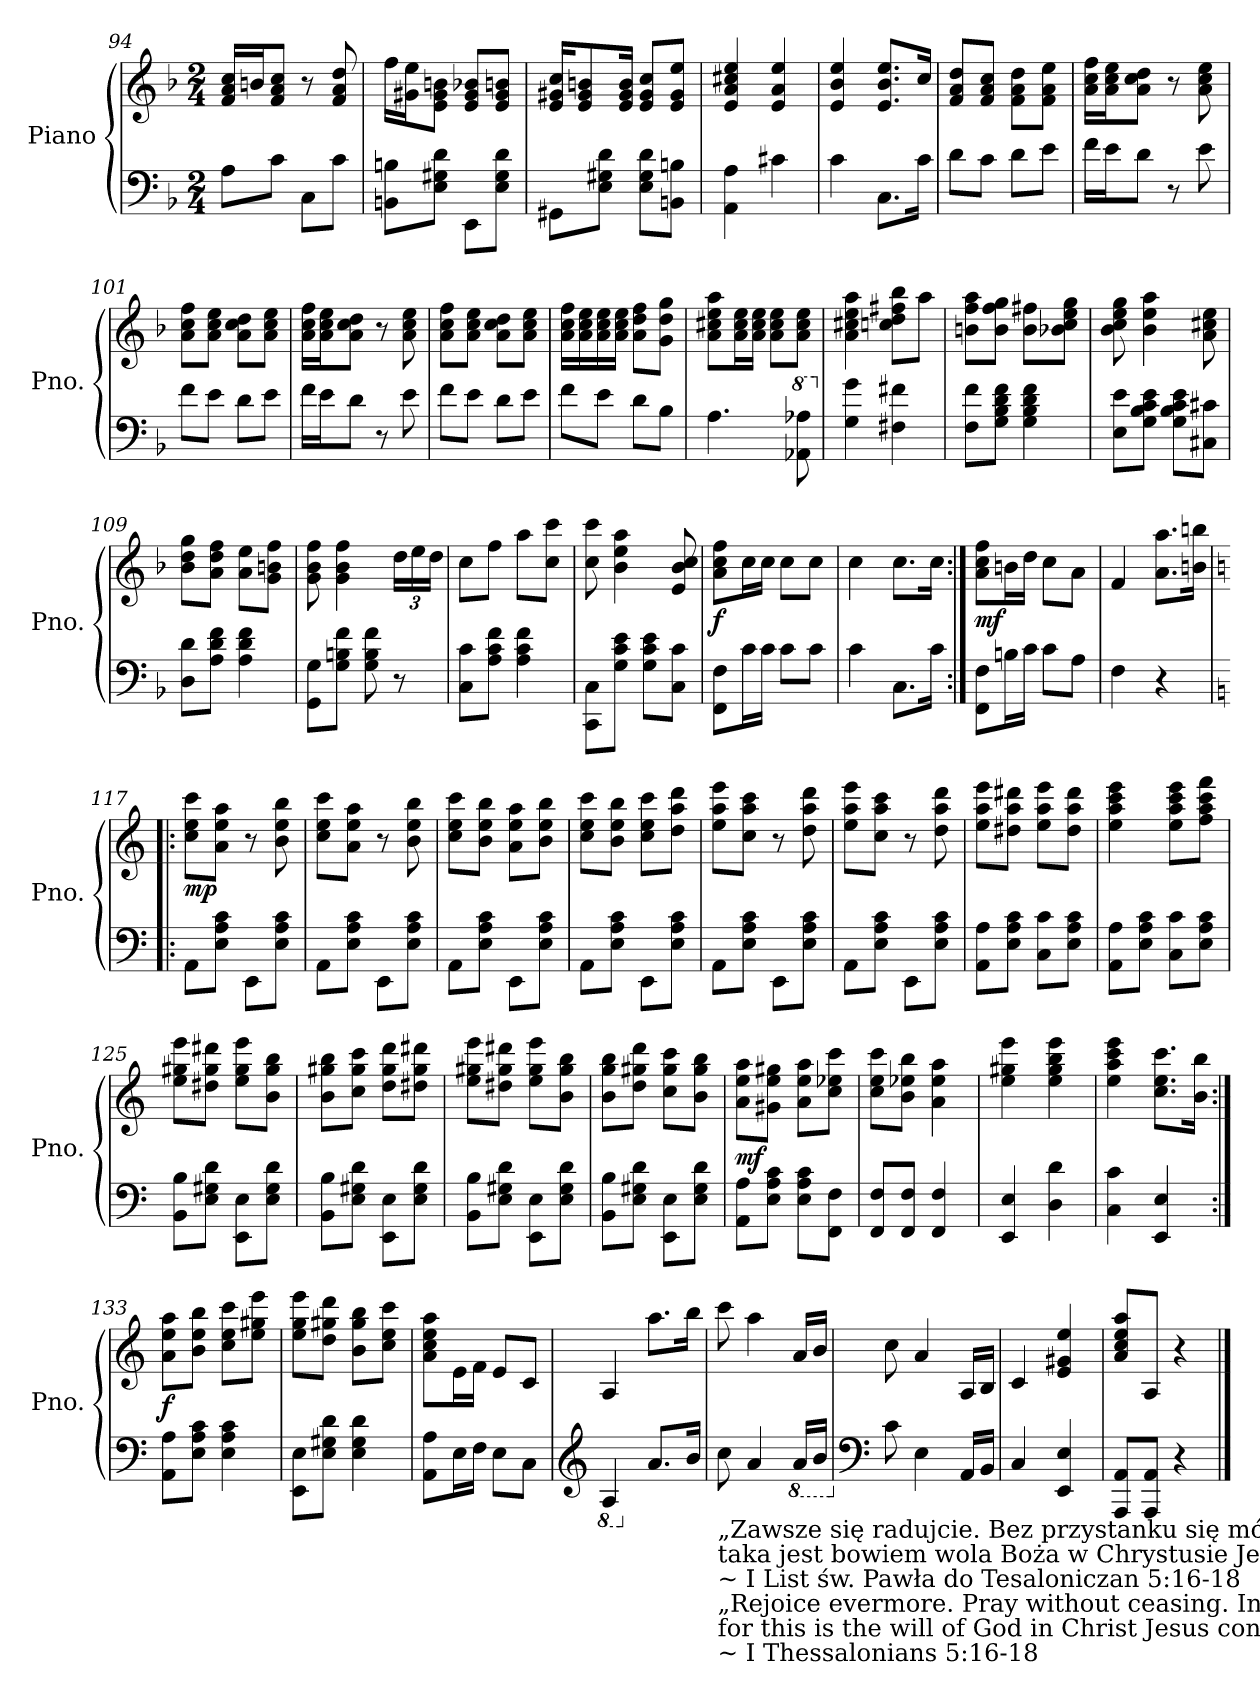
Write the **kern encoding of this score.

**kern	**kern	**dynam
*part1	*part1	*part1
*staff2	*staff1	*staff1/2
*I"Piano	*	*
*I'Pno.	*	*
*clefF4	*clefG2	*
*k[b-]	*k[b-]	*
*M2/4	*M2/4	*
=94	=94	=94
8A\L	16f/ 16a/ 16cc/LL	.
.	16bn/J	.
8c\J	8f/ 8a/ 8cc/J	.
8C\L	8r	.
8c\J	8f/ 8a/ 8dd/	.
=95	=95	=95
8BBn\ 8Bn\L	16ff\LL	.
.	16g#X\ 16ee\J	.
8E\ 8G#X\ 8d\J	8e\ 8g#\ 8bn\J	.
8EE\L	8e/ 8g#/ 8b-X/L	.
8E\ 8G#\ 8d\J	8e/ 8g#/ 8bn/J	.
!!LO:LB:g=z
=96	=96	=96
8GG#X\L	16e/ 16g#X/ 16cc/KL	.
.	8e/ 8g#/ 8bn/	.
8E\ 8G#X\ 8d\J	.	.
.	16e/ 16g#/ 16b/Jk	.
8E\ 8G#\ 8d\L	8e/ 8g#/ 8cc/L	.
8BBn\ 8Bn\J	8e/ 8g#/ 8ee/J	.
=97	=97	=97
4AA\ 4A\	4e/ 4a/ 4cc#X/ 4ee/	.
4c#X\	4e/ 4a/ 4ee/	.
=98	=98	=98
4c\	4e/ 4b-/ 4ee/	.
8.C\L	8.e/ 8.b-/ 8.ee/L	.
16c\Jk	16cc/Jk	.
=99	=99	=99
8d\L	8f/ 8a/ 8dd/L	.
8c\J	8f/ 8a/ 8cc/J	.
8d\L	8f\ 8a\ 8dd\L	.
8e\J	8f\ 8a\ 8ee\J	.
=100	=100	=100
16f\LL	16a\ 16cc\ 16ff\LL	.
16e\J	16a\ 16cc\ 16ee\J	.
8d\J	8a\ 8cc\ 8dd\J	.
8r	8r	.
8e\	8a\ 8cc\ 8ee\	.
=101	=101	=101
8f\L	8a\ 8cc\ 8ff\L	.
8e\J	8a\ 8cc\ 8ee\J	.
8d\L	8a\ 8cc\ 8dd\L	.
8e\J	8a\ 8cc\ 8ee\J	.
=102	=102	=102
16f\LL	16a\ 16cc\ 16ff\LL	.
16e\J	16a\ 16cc\ 16ee\J	.
8d\J	8a\ 8cc\ 8dd\J	.
8r	8r	.
8e\	8a\ 8cc\ 8ee\	.
=103	=103	=103
8f\L	8a\ 8cc\ 8ff\L	.
8e\J	8a\ 8cc\ 8ee\J	.
8d\L	8a\ 8cc\ 8dd\L	.
8e\J	8a\ 8cc\ 8ee\J	.
!!LO:LB:g=z
=104	=104	=104
8f\L	16a\ 16cc\ 16ff\LL	.
.	16a\ 16cc\ 16ee\	.
8e\J	16a\ 16cc\ 16ee\	.
.	16a\ 16cc\ 16ee\JJ	.
8d\L	8a\ 8dd\ 8ff\L	.
8B-\J	8g\ 8dd\ 8gg\J	.
=105	=105	=105
4.A\	8a\ 8cc#X\ 8ee\ 8aa\L	.
.	16a\ 16cc#\ 16ee\L	.
.	16a\ 16cc#\ 16ee\JJ	.
.	8a\ 8cc#\ 8ee\L	.
*8va	*	*
8A-X\ 8a-X\	8a\ 8cc#\ 8ee\J	.
=106	=106	=106
*X8va	*	*
4G\ 4g\	4a\ 4cc#X\ 4ee\ 4aa\	.
4F#X\ 4f#X\	8ccn\ 8dd\ 8ff#X\ 8bb-\L	.
.	8aa\J	.
=107	=107	=107
8F\ 8f\L	8bn\ 8ff\ 8aa\L	.
8G\ 8B-\ 8d\ 8f\J	8b\ 8ff\ 8gg\J	.
4G\ 4B-\ 4d\ 4f\	8b\ 8ff#X\L	.
.	8b-X\ 8cc\ 8ee\ 8gg\J	.
=108	=108	=108
8E\ 8e\L	8b-\ 8cc\ 8ee\ 8gg\	.
8G\ 8B-\ 8c\ 8e\J	4b-\ 4ee\ 4aa\	.
8G\ 8B-\ 8c\ 8e\L	.	.
8C#X\ 8c#X\J	8a\ 8cc#X\ 8ee\	.
=109	=109	=109
8D\ 8d\L	8b-\ 8dd\ 8gg\L	.
8A\ 8d\ 8f\J	8a\ 8dd\ 8ff\J	.
4A\ 4d\ 4f\	8a\ 8ee\L	.
.	8g\ 8bn\ 8ff\J	.
=110	=110	=110
8GG\ 8G\L	8g\ 8b-\ 8ff\	.
8G\ 8Bn\ 8f\J	4g\ 4b-\ 4ff\	.
8G\ 8B\ 8f\	.	.
*	*Xbrackettup	*
8r	24dd\LL	.
.	24ee\	.
.	24dd\JJ	.
!!LO:LB:g=z
=111	=111	=111
8C\ 8c\L	8cc\L	.
8A\ 8c\ 8f\J	8ff\J	.
4A\ 4c\ 4f\	8aa\L	.
.	8cc\ 8ccc\J	.
=112	=112	=112
8CC\ 8C\L	8cc\ 8ccc\	.
8G\ 8c\ 8e\J	4b-\ 4ee\ 4aa\	.
8G\ 8c\ 8e\L	.	.
8C\ 8c\J	8e/ 8b-/ 8cc/	.
=113	=113	=113
!	!	!LO:DY:b
8FF\ 8F\L	8a\ 8cc\ 8ff\L	f
16c\L	16cc\L	.
16c\JJ	16cc\JJ	.
8c\L	8cc\L	.
8c\J	8cc\J	.
=114	=114	=114
4c\	4cc\	.
8.C\L	8.cc\L	.
16c\Jk	16cc\Jk	.
=115:|!	=115:|!	=115:|!
!	!	!LO:DY:b
8FF\ 8F\L	8a\ 8cc\ 8ff\L	mf
16Bn\L	16bn\L	.
16c\JJ	16dd\JJ	.
8c\L	8cc\L	.
8A\J	8a\J	.
=116	=116	=116
4F\	4f/	.
4r	8.a\ 8.aa\L	.
.	16bn\ 16bbn\Jk	.
=117!|:	=117!|:	=117!|:
*k[]	*k[]	*
!	!	!LO:DY:b
8AA\L	8cc\ 8ee\ 8ccc\L	mp
8E\ 8A\ 8c\J	8a\ 8ee\ 8aa\J	.
8EE\L	8r	.
8E\ 8A\ 8c\J	8b\ 8ee\ 8bb\	.
=118	=118	=118
8AA\L	8cc\ 8ee\ 8ccc\L	.
8E\ 8A\ 8c\J	8a\ 8ee\ 8aa\J	.
8EE\L	8r	.
8E\ 8A\ 8c\J	8b\ 8ee\ 8bb\	.
!!LO:LB:g=z
=119	=119	=119
8AA\L	8cc\ 8ee\ 8ccc\L	.
8E\ 8A\ 8c\J	8b\ 8ee\ 8bb\J	.
8EE\L	8a\ 8ee\ 8aa\L	.
8E\ 8A\ 8c\J	8b\ 8ee\ 8bb\J	.
=120	=120	=120
8AA\L	8cc\ 8ee\ 8ccc\L	.
8E\ 8A\ 8c\J	8b\ 8ee\ 8bb\J	.
8EE\L	8cc\ 8ee\ 8ccc\L	.
8E\ 8A\ 8c\J	8dd\ 8aa\ 8ddd\J	.
=121	=121	=121
8AA\L	8ee\ 8aa\ 8eee\L	.
8E\ 8A\ 8c\J	8cc\ 8aa\ 8ccc\J	.
8EE\L	8r	.
8E\ 8A\ 8c\J	8dd\ 8aa\ 8ddd\	.
=122	=122	=122
8AA\L	8ee\ 8aa\ 8eee\L	.
8E\ 8A\ 8c\J	8cc\ 8aa\ 8ccc\J	.
8EE\L	8r	.
8E\ 8A\ 8c\J	8dd\ 8aa\ 8ddd\	.
=123	=123	=123
8AA\ 8A\L	8ee\ 8aa\ 8eee\L	.
8E\ 8A\ 8c\J	8dd#X\ 8aa\ 8ddd#X\J	.
8C\ 8c\L	8ee\ 8aa\ 8eee\L	.
8E\ 8A\ 8c\J	8dd#\ 8aa\ 8ddd#\J	.
=124	=124	=124
8AA\ 8A\L	4ee\ 4aa\ 4ccc\ 4eee\	.
8E\ 8A\ 8c\J	.	.
8C\ 8c\L	8ee\ 8aa\ 8ccc\ 8eee\L	.
8E\ 8A\ 8c\J	8ff\ 8aa\ 8ccc\ 8fff\J	.
=125	=125	=125
8BB\ 8B\L	8ee\ 8gg#X\ 8eee\L	.
8E\ 8G#X\ 8d\J	8dd#X\ 8gg#\ 8ddd#X\J	.
8EE\ 8E\L	8ee\ 8gg#\ 8eee\L	.
8E\ 8G#\ 8d\J	8b\ 8gg#\ 8bb\J	.
=126	=126	=126
8BB\ 8B\L	8b\ 8gg#X\ 8bb\L	.
8E\ 8G#X\ 8d\J	8cc\ 8gg#\ 8ccc\J	.
8EE\ 8E\L	8dd\ 8gg#\ 8ddd\L	.
8E\ 8G#\ 8d\J	8dd#X\ 8gg#\ 8ddd#X\J	.
!!LO:LB:g=z
=127	=127	=127
8BB\ 8B\L	8ee\ 8gg#X\ 8eee\L	.
8E\ 8G#X\ 8d\J	8dd#X\ 8gg#\ 8ddd#X\J	.
8EE\ 8E\L	8ee\ 8gg#\ 8eee\L	.
8E\ 8G#\ 8d\J	8b\ 8gg#\ 8bb\J	.
=128	=128	=128
8BB\ 8B\L	8b\ 8gg\ 8bb\L	.
8E\ 8G#X\ 8d\J	8dd\ 8gg#X\ 8ddd\J	.
8EE\ 8E\L	8cc\ 8gg#\ 8ccc\L	.
8E\ 8G#\ 8d\J	8b\ 8gg#\ 8bb\J	.
=129	=129	=129
!	!	!LO:DY:b
8AA\ 8A\L	8a\ 8ee\ 8aa\L	mf
8E\ 8A\ 8c\J	8g#X\ 8ee\ 8gg#X\J	.
8E\ 8A\ 8c\L	8a\ 8ee\ 8aa\L	.
8FF\ 8F\J	8cc\ 8ee-X\ 8ccc\J	.
=130	=130	=130
8FF/ 8F/L	8cc\ 8ee\ 8ccc\L	.
8FF/ 8F/J	8b\ 8ee-X\ 8bb\J	.
4FF/ 4F/	4a\ 4ee-\ 4aa\	.
=131	=131	=131
4EE/ 4E/	4ee\ 4gg#X\ 4eee\	.
4D\ 4d\	4ee\ 4gg#\ 4bb\ 4eee\	.
=132	=132	=132
4C\ 4c\	4ee\ 4aa\ 4ccc\ 4eee\	.
4EE/ 4E/	8.cc\ 8.ee\ 8.ccc\L	.
.	16b\ 16bb\Jk	.
=133:|!	=133:|!	=133:|!
!	!	!LO:DY:b
8AA\ 8A\L	8a\ 8ee\ 8aa\L	f
8E\ 8A\ 8c\J	8b\ 8ee\ 8bb\J	.
4E\ 4A\ 4c\	8cc\ 8ee\ 8ccc\L	.
.	8ee\ 8gg#X\ 8eee\J	.
=134	=134	=134
8EE\ 8E\L	8ee\ 8gg\ 8eee\L	.
8E\ 8G#X\ 8d\J	8dd\ 8gg#X\ 8ddd\J	.
4E\ 4G#\ 4d\	8b\ 8gg#\ 8bb\L	.
.	8cc\ 8ee\ 8ccc\J	.
!!LO:PB:g=z
=135	=135	=135
8AA\ 8A\L	8a\ 8cc\ 8ee\ 8aa\L	.
16E\L	16e\L	.
16F\JJ	16f\JJ	.
8E\L	8e/L	.
8C\J	8c/J	.
=136	=136	=136
*clefG2	*	*
*8ba	*	*
4AA/	4A/	.
*X8ba	*	*
8.a/L	8.aa\L	.
16b/Jk	16bb\Jk	.
=137	=137	=137
!LO:TX:b:t=„Zawsze się radujcie. Bez przystanku się módlcie. Za wszystko dziękujcie;	!	!
!LO:TX:b:t=taka jest bowiem wola Boża w Chrystusie Jezusie względem was.”	!	!
!LO:TX:b:t=~ I List św. Pawła do Tesaloniczan 5&colon;16-18	!	!
!LO:TX:b:t=„Rejoice evermore. Pray without ceasing. In every thing give thanks&colon;	!	!
!LO:TX:b:t=for this is the will of God in Christ Jesus concering you.”	!	!
!LO:TX:b:t=~ I Thessalonians 5&colon;16-18	!	!
8cc\	8ccc\	.
4a/	4aa\	.
*8ba	*	*
16A/LL	16a/LL	.
16B/JJ	16b/JJ	.
=138	=138	=138
*clefF4	*	*
*X8ba	*	*
8c\	8cc\	.
4E\	4a/	.
16AA/LL	16A/LL	.
16BB/JJ	16B/JJ	.
=139	=139	=139
4C/	4c/	.
4EE/ 4E/	4e/ 4g#X/ 4ee/	.
=140	=140	=140
8AAA/ 8AA/L	8a/ 8cc/ 8ee/ 8aa/L	.
8AAA/ 8AA/J	8A/J	.
4r	4r	.
==	==	==
*-	*-	*-
